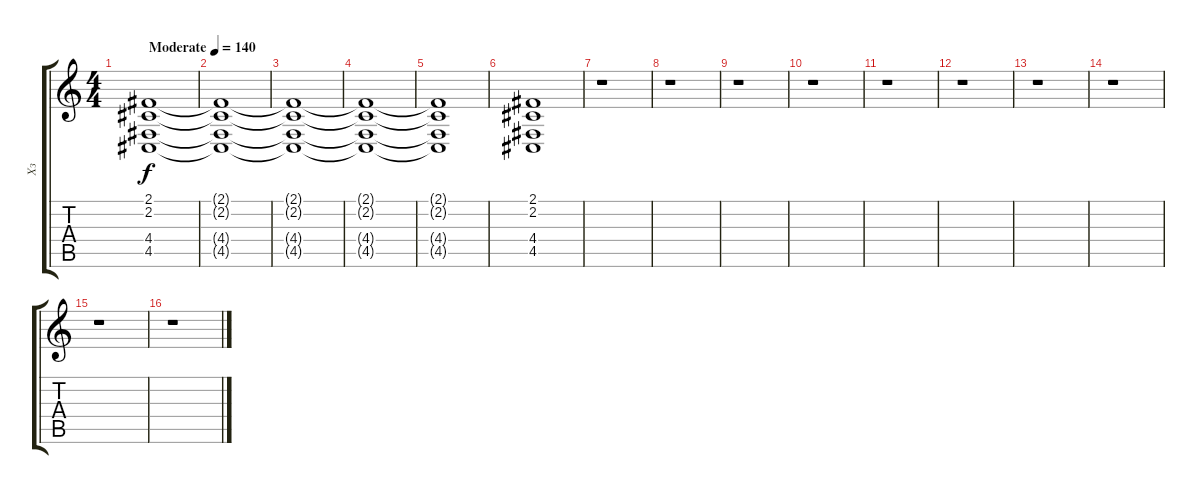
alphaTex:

\track ("Хз" "Хз") {instrument applause}
\staff {score tabs}
\tuning (E4 B3 G3 D3 A2 E2) {hide}
\ts (4 4)
\tempo (140 "Moderate")
\clef g2
\ks c
(2.1 2.2 4.4 4.5).1{dy f instrument applause} |
(2.1{t} 2.2{t} 4.4{t} 4.5{t}).1 |
(2.1{t} 2.2{t} 4.4{t} 4.5{t}).1 |
(2.1{t} 2.2{t} 4.4{t} 4.5{t}).1 |
(2.1{t} 2.2{t} 4.4{t} 4.5{t}).1 |
(2.1 2.2 4.4 4.5).1 |
r.1 |
r.1 |
r.1 |
r.1 |
r.1 |
r.1 |
r.1 |
r.1 |
r.1 |
r.1
